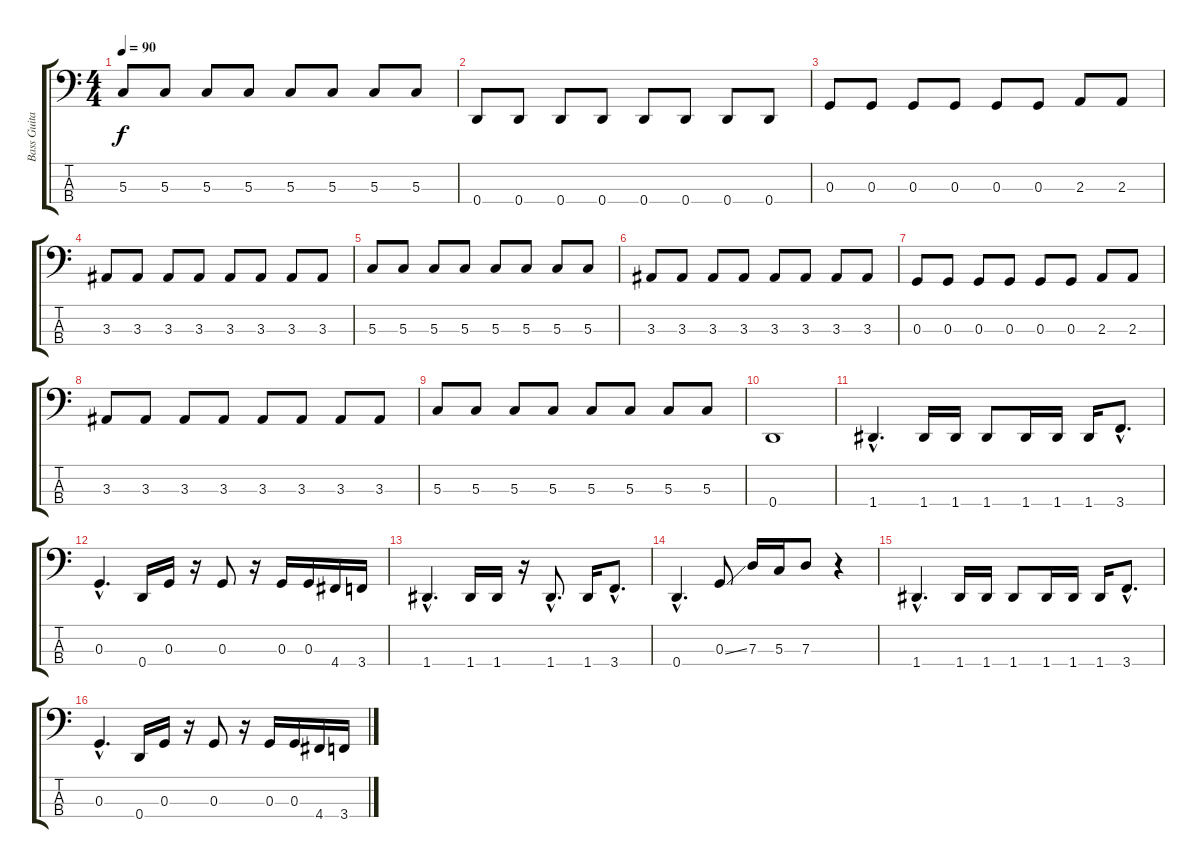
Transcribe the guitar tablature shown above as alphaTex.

\track ("Bass Guitar" "Bass Guita") {instrument electricbasspick}
\staff {score tabs}
\tuning (F2 C2 G1 D1) {hide}
\ts (4 4)
\tempo 90
\clef f4
\ks c
5.3.8{dy f} 5.3.8 5.3.8 5.3.8 5.3.8 5.3.8 5.3.8 5.3.8 |
0.4.8 0.4.8 0.4.8 0.4.8 0.4.8 0.4.8 0.4.8 0.4.8 |
0.3.8 0.3.8 0.3.8 0.3.8 0.3.8 0.3.8 2.3.8 2.3.8 |
3.3.8 3.3.8 3.3.8 3.3.8 3.3.8 3.3.8 3.3.8 3.3.8 |
5.3.8 5.3.8 5.3.8 5.3.8 5.3.8 5.3.8 5.3.8 5.3.8 |
3.3.8 3.3.8 3.3.8 3.3.8 3.3.8 3.3.8 3.3.8 3.3.8 |
0.3.8 0.3.8 0.3.8 0.3.8 0.3.8 0.3.8 2.3.8 2.3.8 |
3.3.8 3.3.8 3.3.8 3.3.8 3.3.8 3.3.8 3.3.8 3.3.8 |
5.3.8 5.3.8 5.3.8 5.3.8 5.3.8 5.3.8 5.3.8 5.3.8 |
0.4.1 |
1.4{hac}.4{d} 1.4.16 1.4.16 1.4.8 1.4.16 1.4.16 1.4.16 3.4{hac}.8{d} |
0.3{hac}.4{d} 0.4.16 0.3.16 r.16 0.3.8 r.16 0.3.16 0.3.16 4.4.16 3.4.16 |
1.4{hac}.4{d} 1.4.16 1.4.16 r.16 1.4{hac}.8{d} 1.4.16 3.4{hac}.8{d} |
0.4{hac}.4{d} 0.3{ss}.8 7.3.16 5.3.16 7.3.8 r.4 |
1.4{hac}.4{d} 1.4.16 1.4.16 1.4.8 1.4.16 1.4.16 1.4.16 3.4{hac}.8{d} |
0.3{hac}.4{d} 0.4.16 0.3.16 r.16 0.3.8 r.16 0.3.16 0.3.16 4.4.16 3.4.16
